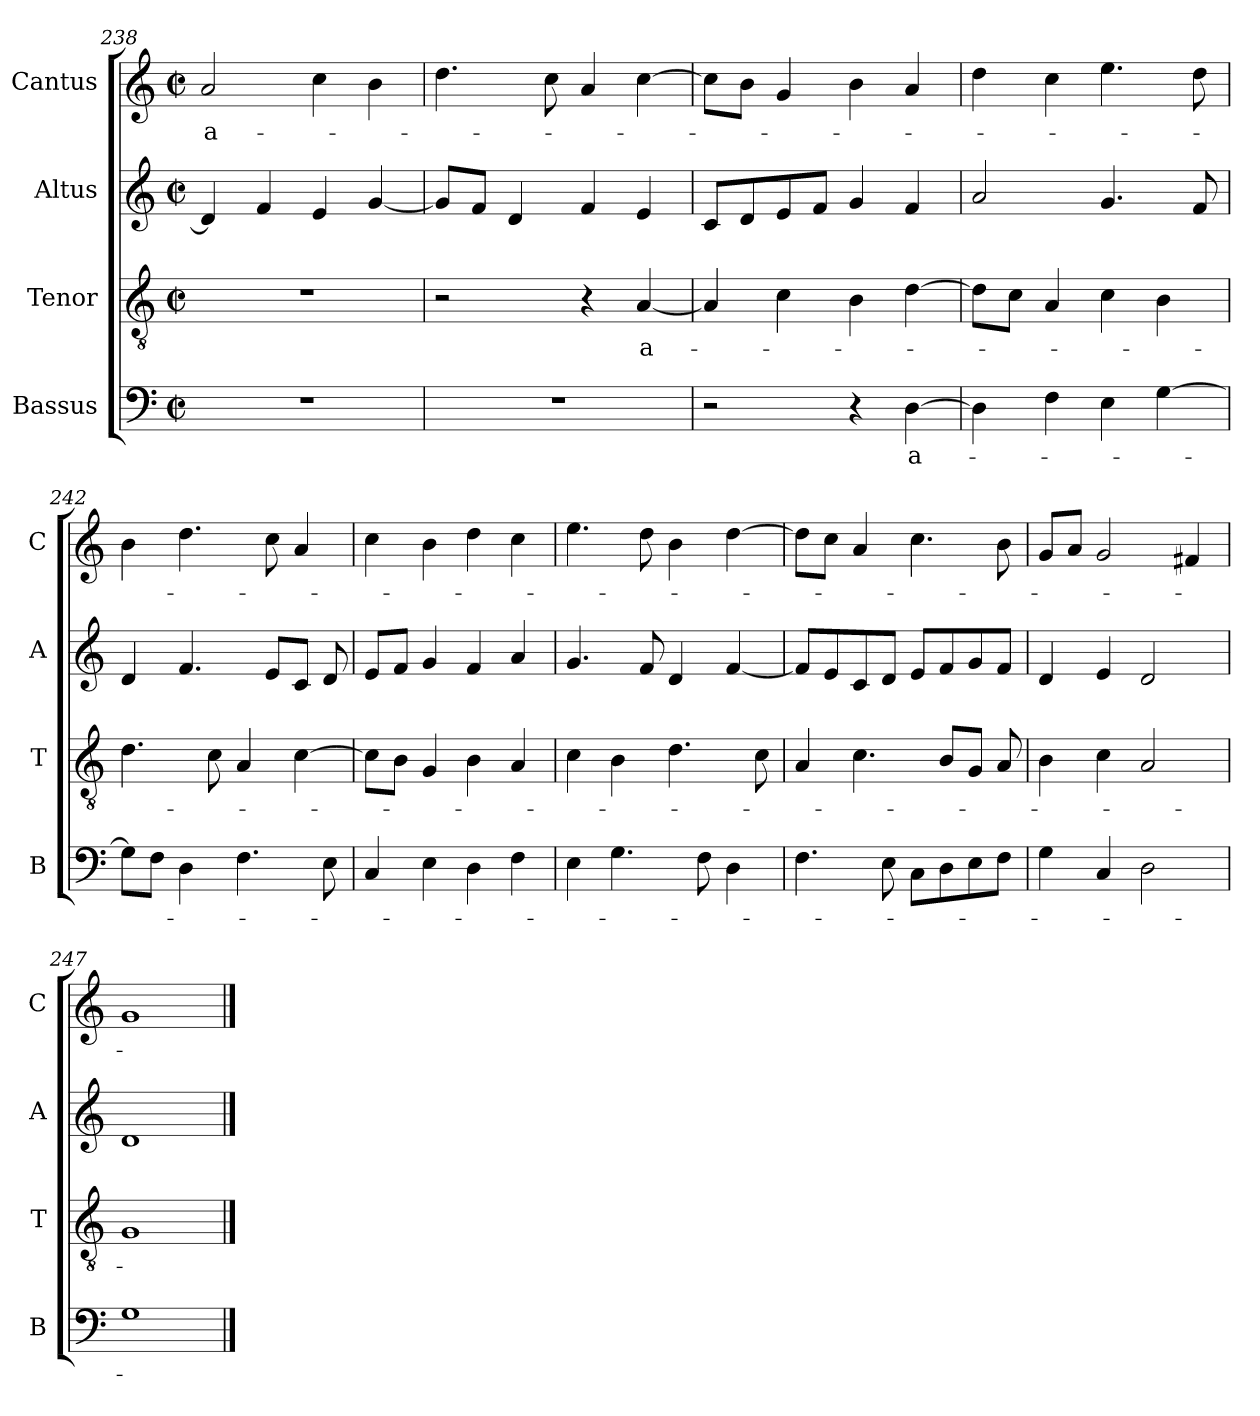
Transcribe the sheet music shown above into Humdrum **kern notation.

**kern	**text	**kern	**text	**kern	**kern	**text
*part4	*part4	*part3	*part3	*part2	*part1	*part1
*staff4	*staff4	*staff3	*staff3	*staff2	*staff1	*staff1
*I"Bassus	*	*I"Tenor	*	*I"Altus	*I"Cantus	*
*I'B	*	*I'T	*	*I'A	*I'C	*
*clefF4	*	*clefGv2	*	*clefG2	*clefG2	*
*k[]	*	*k[]	*	*k[]	*k[]	*
*C:	*	*C:	*	*C:	*C:	*
*M2/2	*	*M2/2	*	*M2/2	*M2/2	*
*met(c|)	*	*met(c|)	*	*met(c|)	*met(c|)	*
=238	=238	=238	=238	=238	=238	=238
!	!	!	!	!	!	!LO:LY:b
1r	.	1r	.	4d/]	2a/	a-
.	.	.	.	4f/	.	.
.	.	.	.	4e/	4cc\	.
.	.	.	.	[4g/	4b\	.
=239	=239	=239	=239	=239	=239	=239
1r	.	2r	.	8g/L]	4.dd\	.
.	.	.	.	8f/J	.	.
.	.	.	.	4d/	.	.
.	.	.	.	.	8cc\	.
.	.	4r	.	4f/	4a/	.
!	!	!	!LO:LY:b	!	!	!
.	.	[4A/	a-	4e/	[4cc\	.
=240	=240	=240	=240	=240	=240	=240
2r	.	4A/]	.	8c/L	8cc\L]	.
.	.	.	.	8d/	8b\J	.
.	.	4c\	.	8e/	4g/	.
.	.	.	.	8f/J	.	.
4r	.	4B\	.	4g/	4b\	.
!	!LO:LY:b	!	!	!	!	!
[4D\	a-	[4d\	.	4f/	4a/	.
=241	=241	=241	=241	=241	=241	=241
4D\]	.	8d\L]	.	2a/	4dd\	.
.	.	8c\J	.	.	.	.
4F\	.	4A/	.	.	4cc\	.
4E\	.	4c\	.	4.g/	4.ee\	.
[4G\	.	4B\	.	.	.	.
.	.	.	.	8f/	8dd\	.
!!LO:LB:g=z
=242	=242	=242	=242	=242	=242	=242
8G\L]	.	4.d\	.	4d/	4b\	.
8F\J	.	.	.	.	.	.
4D\	.	.	.	4.f/	4.dd\	.
.	.	8c\	.	.	.	.
4.F\	.	4A/	.	.	.	.
.	.	.	.	8e/L	8cc\	.
.	.	[4c\	.	8c/J	4a/	.
8E\	.	.	.	8d/	.	.
=243	=243	=243	=243	=243	=243	=243
4C/	.	8c\L]	.	8e/L	4cc\	.
.	.	8B\J	.	8f/J	.	.
4E\	.	4G/	.	4g/	4b\	.
4D\	.	4B\	.	4f/	4dd\	.
4F\	.	4A/	.	4a/	4cc\	.
=244	=244	=244	=244	=244	=244	=244
4E\	.	4c\	.	4.g/	4.ee\	.
4.G\	.	4B\	.	.	.	.
.	.	.	.	8f/	8dd\	.
.	.	4.d\	.	4d/	4b\	.
8F\	.	.	.	.	.	.
4D\	.	.	.	[4f/	[4dd\	.
.	.	8c\	.	.	.	.
=245	=245	=245	=245	=245	=245	=245
4.F\	.	4A/	.	8f/L]	8dd\L]	.
.	.	.	.	8e/	8cc\J	.
.	.	4.c\	.	8c/	4a/	.
8E\	.	.	.	8d/J	.	.
8C\L	.	.	.	8e/L	4.cc\	.
8D\	.	8B/L	.	8f/	.	.
8E\	.	8G/J	.	8g/	.	.
8F\J	.	8A/	.	8f/J	8b\	.
=246	=246	=246	=246	=246	=246	=246
4G\	.	4B\	.	4d/	8g/L	.
.	.	.	.	.	8a/J	.
4C/	.	4c\	.	4e/	2g/	.
2D\	.	2A/	.	2d/	.	.
.	.	.	.	.	4f#X/	.
=247	=247	=247	=247	=247	=247	=247
1G	.	1G	.	1d	1g	.
==	==	==	==	==	==	==
*-	*-	*-	*-	*-	*-	*-
